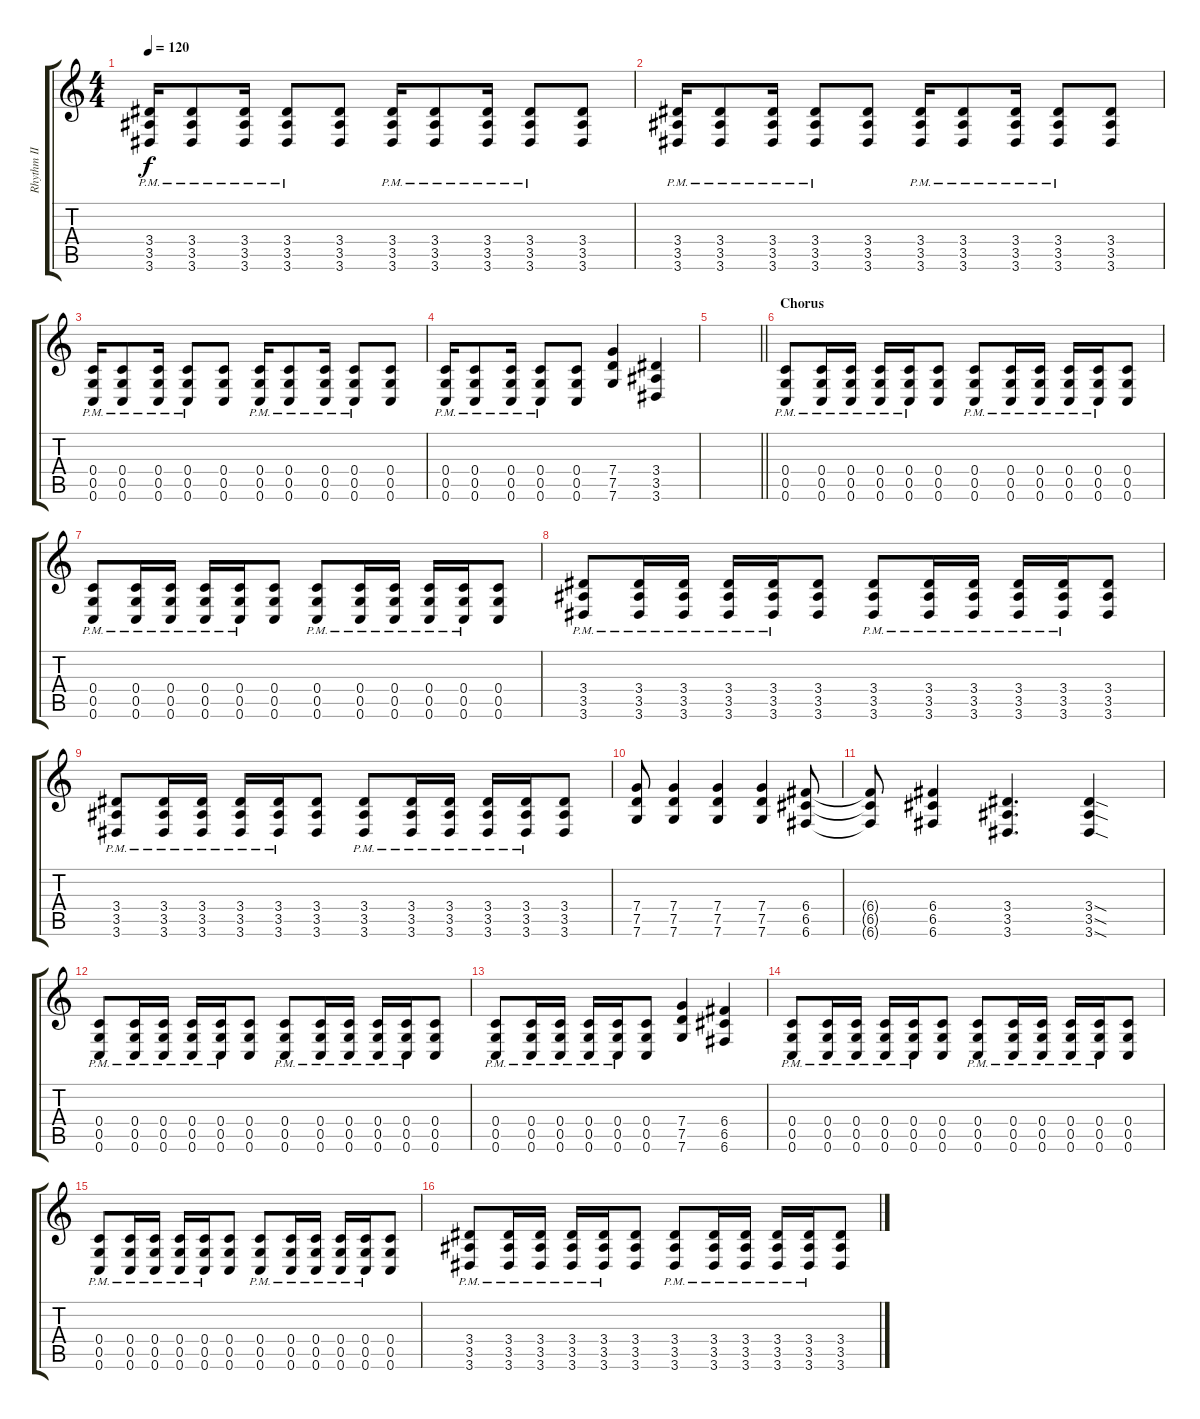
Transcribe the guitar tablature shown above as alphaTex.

\track ("Rhythm II" "Rhythm II") {instrument distortionguitar}
\staff {score tabs}
\tuning (D4 A3 F3 C3 G2 C2) {hide}
\ts (4 4)
\tempo 120
\clef g2
\ks c
(3.4{pm} 3.5{pm} 3.6{pm}).16{dy f} (3.4{pm} 3.5{pm} 3.6{pm}).8 (3.4{pm} 3.5{pm} 3.6{pm}).16 (3.4{pm} 3.5{pm} 3.6{pm}).8 (3.4 3.5 3.6).8 (3.4{pm} 3.5{pm} 3.6{pm}).16 (3.4{pm} 3.5{pm} 3.6{pm}).8 (3.4{pm} 3.5{pm} 3.6{pm}).16 (3.4{pm} 3.5{pm} 3.6{pm}).8 (3.4 3.5 3.6).8 |
(3.4{pm} 3.5{pm} 3.6{pm}).16 (3.4{pm} 3.5{pm} 3.6{pm}).8 (3.4{pm} 3.5{pm} 3.6{pm}).16 (3.4{pm} 3.5{pm} 3.6{pm}).8 (3.4 3.5 3.6).8 (3.4{pm} 3.5{pm} 3.6{pm}).16 (3.4{pm} 3.5{pm} 3.6{pm}).8 (3.4{pm} 3.5{pm} 3.6{pm}).16 (3.4{pm} 3.5{pm} 3.6{pm}).8 (3.4 3.5 3.6).8 |
(0.4{pm} 0.5{pm} 0.6{pm}).16 (0.4{pm} 0.5{pm} 0.6{pm}).8 (0.4{pm} 0.5{pm} 0.6{pm}).16 (0.4{pm} 0.5{pm} 0.6{pm}).8 (0.4 0.5 0.6).8 (0.4{pm} 0.5{pm} 0.6{pm}).16 (0.4{pm} 0.5{pm} 0.6{pm}).8 (0.4{pm} 0.5{pm} 0.6{pm}).16 (0.4{pm} 0.5{pm} 0.6{pm}).8 (0.4 0.5 0.6).8 |
(0.4{pm} 0.5{pm} 0.6{pm}).16 (0.4{pm} 0.5{pm} 0.6{pm}).8 (0.4{pm} 0.5{pm} 0.6{pm}).16 (0.4{pm} 0.5{pm} 0.6{pm}).8 (0.4 0.5 0.6).8 (7.4 7.5 7.6).4 (3.4 3.5 3.6).4 |
\barLineRight lightlight
|
\section ("" "Chorus")
(0.4{pm} 0.5{pm} 0.6{pm}).8 (0.4{pm} 0.5{pm} 0.6{pm}).16 (0.4{pm} 0.5{pm} 0.6{pm}).16 (0.4{pm} 0.5{pm} 0.6{pm}).16 (0.4{pm} 0.5{pm} 0.6{pm}).16 (0.4 0.5 0.6).8 (0.4{pm} 0.5{pm} 0.6{pm}).8 (0.4{pm} 0.5{pm} 0.6{pm}).16 (0.4{pm} 0.5{pm} 0.6{pm}).16 (0.4{pm} 0.5{pm} 0.6{pm}).16 (0.4{pm} 0.5{pm} 0.6{pm}).16 (0.4 0.5 0.6).8 |
(0.4{pm} 0.5{pm} 0.6{pm}).8 (0.4{pm} 0.5{pm} 0.6{pm}).16 (0.4{pm} 0.5{pm} 0.6{pm}).16 (0.4{pm} 0.5{pm} 0.6{pm}).16 (0.4{pm} 0.5{pm} 0.6{pm}).16 (0.4 0.5 0.6).8 (0.4{pm} 0.5{pm} 0.6{pm}).8 (0.4{pm} 0.5{pm} 0.6{pm}).16 (0.4{pm} 0.5{pm} 0.6{pm}).16 (0.4{pm} 0.5{pm} 0.6{pm}).16 (0.4{pm} 0.5{pm} 0.6{pm}).16 (0.4 0.5 0.6).8 |
(3.4{pm} 3.5{pm} 3.6{pm}).8 (3.4{pm} 3.5{pm} 3.6{pm}).16 (3.4{pm} 3.5{pm} 3.6{pm}).16 (3.4{pm} 3.5{pm} 3.6{pm}).16 (3.4{pm} 3.5{pm} 3.6{pm}).16 (3.4 3.5 3.6).8 (3.4{pm} 3.5{pm} 3.6{pm}).8 (3.4{pm} 3.5{pm} 3.6{pm}).16 (3.4{pm} 3.5{pm} 3.6{pm}).16 (3.4{pm} 3.5{pm} 3.6{pm}).16 (3.4{pm} 3.5{pm} 3.6{pm}).16 (3.4 3.5 3.6).8 |
(3.4{pm} 3.5{pm} 3.6{pm}).8 (3.4{pm} 3.5{pm} 3.6{pm}).16 (3.4{pm} 3.5{pm} 3.6{pm}).16 (3.4{pm} 3.5{pm} 3.6{pm}).16 (3.4{pm} 3.5{pm} 3.6{pm}).16 (3.4 3.5 3.6).8 (3.4{pm} 3.5{pm} 3.6{pm}).8 (3.4{pm} 3.5{pm} 3.6{pm}).16 (3.4{pm} 3.5{pm} 3.6{pm}).16 (3.4{pm} 3.5{pm} 3.6{pm}).16 (3.4{pm} 3.5{pm} 3.6{pm}).16 (3.4 3.5 3.6).8 |
(7.4 7.5 7.6).8 (7.4 7.5 7.6).4 (7.4 7.5 7.6).4 (7.4 7.5 7.6).4 (6.4 6.5 6.6).8 |
(6.4{t} 6.5{t} 6.6{t}).8 (6.4 6.5 6.6).4 (3.4 3.5 3.6).4{d} (3.4{sod} 3.5{sod} 3.6{sod}).4 |
(0.4{pm} 0.5{pm} 0.6{pm}).8 (0.4{pm} 0.5{pm} 0.6{pm}).16 (0.4{pm} 0.5{pm} 0.6{pm}).16 (0.4{pm} 0.5{pm} 0.6{pm}).16 (0.4{pm} 0.5{pm} 0.6{pm}).16 (0.4 0.5 0.6).8 (0.4{pm} 0.5{pm} 0.6{pm}).8 (0.4{pm} 0.5{pm} 0.6{pm}).16 (0.4{pm} 0.5{pm} 0.6{pm}).16 (0.4{pm} 0.5{pm} 0.6{pm}).16 (0.4{pm} 0.5{pm} 0.6{pm}).16 (0.4 0.5 0.6).8 |
(0.4{pm} 0.5{pm} 0.6{pm}).8 (0.4{pm} 0.5{pm} 0.6{pm}).16 (0.4{pm} 0.5{pm} 0.6{pm}).16 (0.4{pm} 0.5{pm} 0.6{pm}).16 (0.4{pm} 0.5{pm} 0.6{pm}).16 (0.4 0.5 0.6).8 (7.4 7.5 7.6).4 (6.4 6.5 6.6).4 |
(0.4{pm} 0.5{pm} 0.6{pm}).8 (0.4{pm} 0.5{pm} 0.6{pm}).16 (0.4{pm} 0.5{pm} 0.6{pm}).16 (0.4{pm} 0.5{pm} 0.6{pm}).16 (0.4{pm} 0.5{pm} 0.6{pm}).16 (0.4 0.5 0.6).8 (0.4{pm} 0.5{pm} 0.6{pm}).8 (0.4{pm} 0.5{pm} 0.6{pm}).16 (0.4{pm} 0.5{pm} 0.6{pm}).16 (0.4{pm} 0.5{pm} 0.6{pm}).16 (0.4{pm} 0.5{pm} 0.6{pm}).16 (0.4 0.5 0.6).8 |
(0.4{pm} 0.5{pm} 0.6{pm}).8 (0.4{pm} 0.5{pm} 0.6{pm}).16 (0.4{pm} 0.5{pm} 0.6{pm}).16 (0.4{pm} 0.5{pm} 0.6{pm}).16 (0.4{pm} 0.5{pm} 0.6{pm}).16 (0.4 0.5 0.6).8 (0.4{pm} 0.5{pm} 0.6{pm}).8 (0.4{pm} 0.5{pm} 0.6{pm}).16 (0.4{pm} 0.5{pm} 0.6{pm}).16 (0.4{pm} 0.5{pm} 0.6{pm}).16 (0.4{pm} 0.5{pm} 0.6{pm}).16 (0.4 0.5 0.6).8 |
(3.4{pm} 3.5{pm} 3.6{pm}).8 (3.4{pm} 3.5{pm} 3.6{pm}).16 (3.4{pm} 3.5{pm} 3.6{pm}).16 (3.4{pm} 3.5{pm} 3.6{pm}).16 (3.4{pm} 3.5{pm} 3.6{pm}).16 (3.4 3.5 3.6).8 (3.4{pm} 3.5{pm} 3.6{pm}).8 (3.4{pm} 3.5{pm} 3.6{pm}).16 (3.4{pm} 3.5{pm} 3.6{pm}).16 (3.4{pm} 3.5{pm} 3.6{pm}).16 (3.4{pm} 3.5{pm} 3.6{pm}).16 (3.4 3.5 3.6).8
